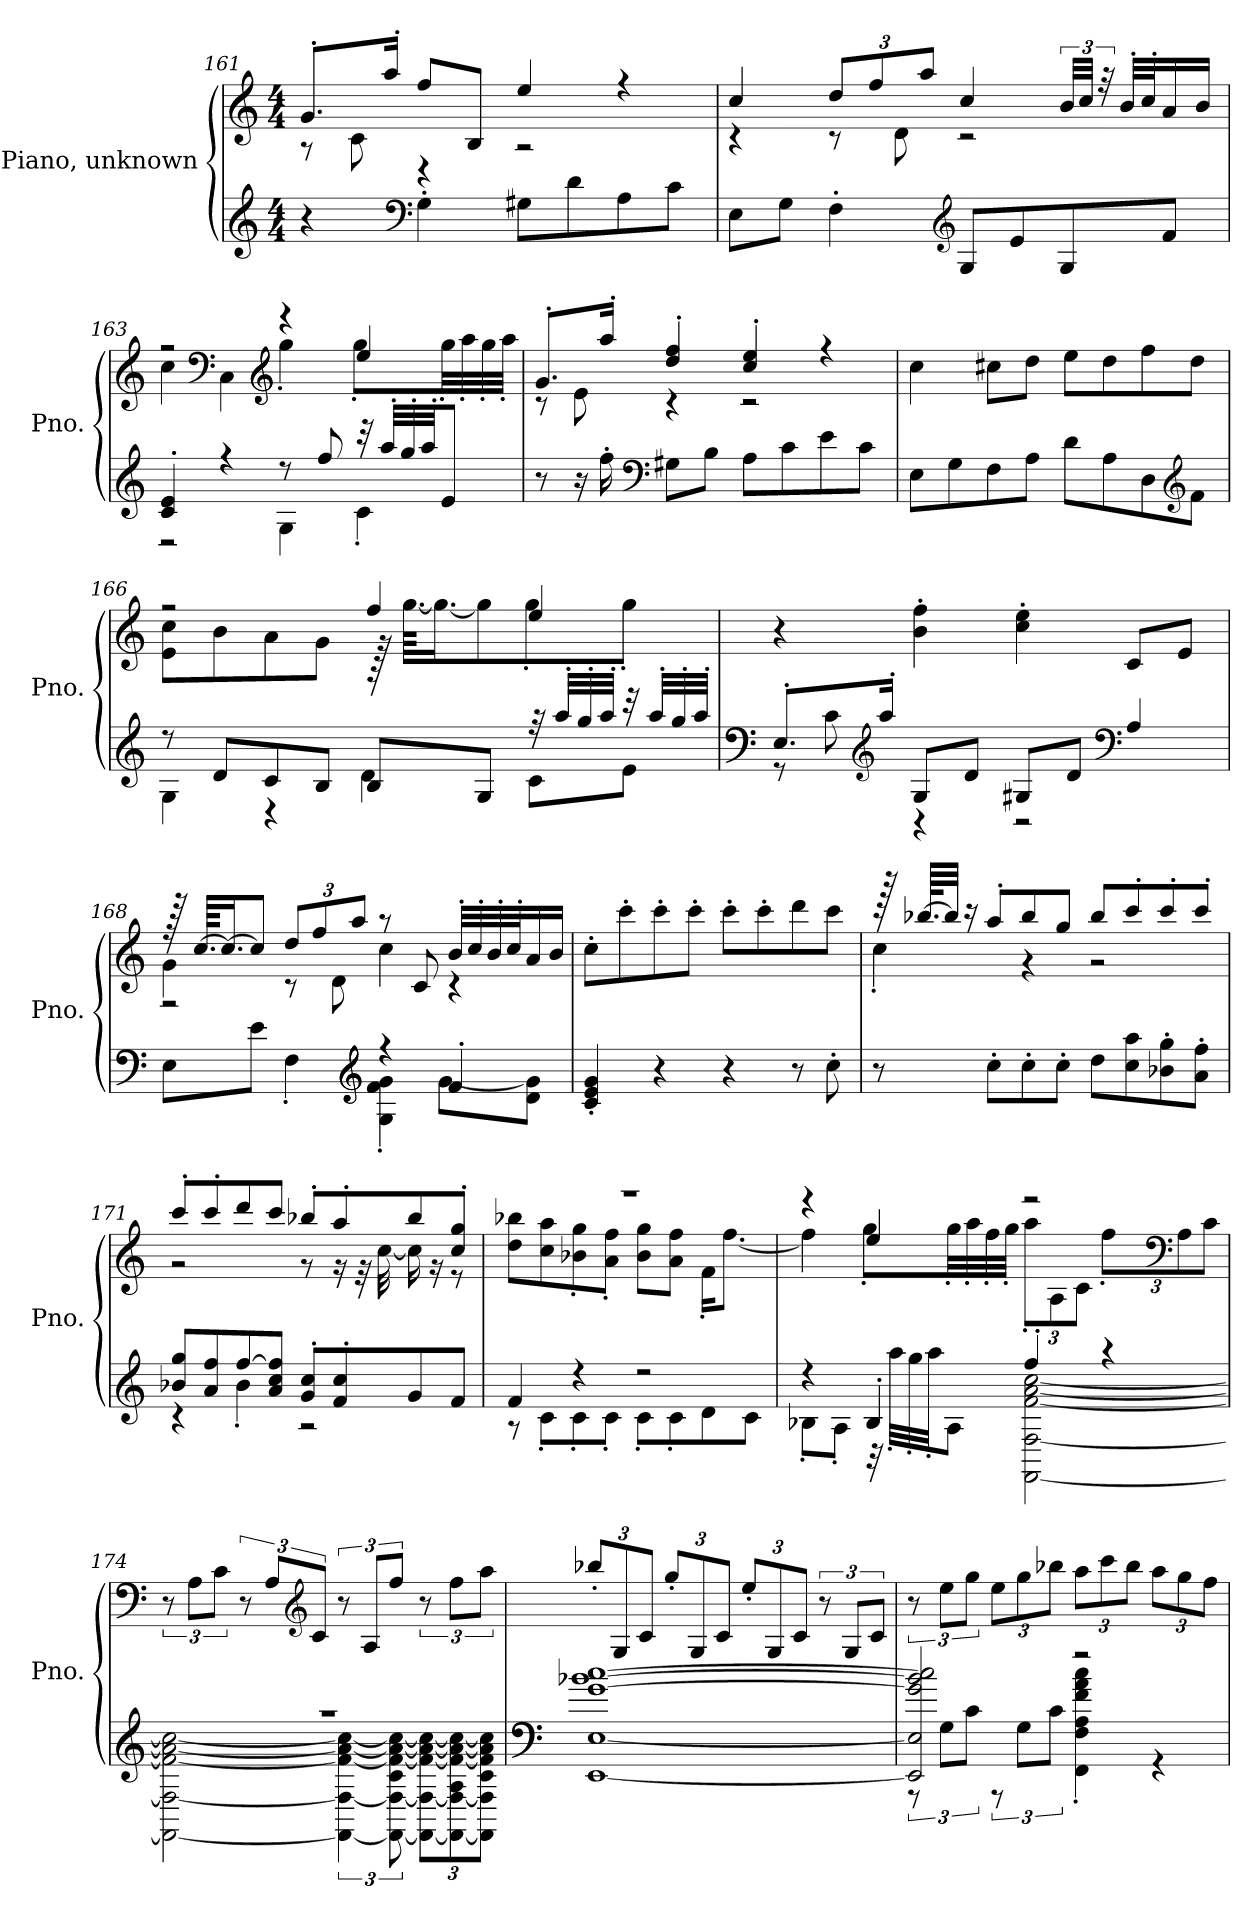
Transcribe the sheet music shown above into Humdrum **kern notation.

**kern	**kern
*part1	*part1
*staff2	*staff1
*I"Piano, unknown	*
*I'Pno.	*
*clefG2	*clefG2
*k[]	*k[]
*M4/4	*M4/4
=161	=161
*	*^
4r	8.g'/L	8r
.	.	8c\
.	16aa'/Jk	.
*clefF4	*	*
4G'\	8ff/L	4r
.	8B/J	.
8G#X\L	4ee/	2r
8d\	.	.
8A\	4r	.
8c\J	.	.
=162	=162	=162
8E\L	4cc/	4r
8G\J	.	.
*	*Xbrackettup	*
4F'\	12dd/L	8r
.	12ff/	.
.	.	8d\
.	12aa/J	.
*clefG2	*	*
8G/L	4cc/	2r
8e/	.	.
*	*brackettup	*
8G/	48b/LLL	.
.	48cc/JJJ	.
.	48r	.
.	32b'/LLL	.
.	32cc'/J	.
8f/J	16a/	.
.	16b/JJ	.
!!LO:LB:g=z	!!
=163	=163	=163
*^	*	*
4c/' 4e/'	2r	2r	4cc\
*	*	*clefF4	*
4r	.	.	4C\
*	*	*clefG2	*
8r	4G\	4r	4gg'\
8ff/	.	.	.
32r	4c'\	4ee/	8gg'\L
32aa'/LLL	.	.	.
32gg'/	.	.	.
32aa'/JJ	.	.	.
8e/J	.	.	32gg'\LL
.	.	.	32aa'\
.	.	.	32gg'\
.	.	.	32aa'\JJJ
*v	*v	*	*
=164	=164	=164
8r	8.g'/L	8r
16r	.	8e\
16ff'\	16aa'/Jk	.
*clefF4	*	*
8G#X\L	4dd/' 4ff/'	4r
8B\J	.	.
8A\L	4cc/' 4ee/'	2r
8c\	.	.
8e\	4r	.
8c\J	.	.
*	*v	*v
=165	=165
8E\L	4cc\
8G\	.
8F\	8cc#X\L
8A\J	8dd\J
8d\L	8ee\L
8A\	8dd\
8D\	8ff\
*clefG2	*
8f\J	8dd\J
!!LO:LB:g=z
=166	=166
*^	*^
8r	4G\	2r	8e\ 8cc\L
8d/L	.	.	8b\
8c/	4r	.	8a\
8B/J	.	.	8g\J
8B/L	4d\	4ff/	128r
.	.	.	[64.gg\KKLL
.	.	.	16.gg\J_
8G/J	.	.	8gg\]
32r	8c\L	4ee/	8gg'\
32aa'/LLL	.	.	.
32gg'/	.	.	.
32aa'/JJJ	.	.	.
32r	8e\J	.	8gg'\J
32aa'/LLL	.	.	.
32gg'/	.	.	.
32aa'/JJJ	.	.	.
*	*	*v	*v
=167	=167	=167
*clefF4	*	*
8.E'/L	8r	4r
.	8c\	.
*clefG2	*	*
16aa'/Jk	.	.
8G/L	4r	4b\' 4ff\'
8d/J	.	.
8G#X/L	2r	4cc\' 4ee\'
8d/J	.	.
*clefF4	*	*
4A/	.	8c/L
.	.	8e/J
!!LO:LB:g=z
=168	=168	=168
*	*	*^
2r	8E\L	128r	4g\
.	.	[64.cc/KKLL	.
.	.	16.cc/J_	.
.	8e\J	8cc/J]	.
*	*	*Xbrackettup	*
.	4F'\	12dd/L	8r
.	.	12ff/	.
.	.	.	8d\
.	.	12aa/J	.
*clefG2	*	*	*
4r	4G\' 4f\' 4g\'	8r	4cc\
.	.	8c/	.
4f'/	[8g\L	32b'/LLL	4r
.	.	32cc'/	.
.	.	32b'/	.
.	.	32cc'/J	.
.	8d\ 8g\]J	16a/	.
.	.	16b/JJ	.
*v	*v	*	*
*	*v	*v
=169	=169
4c/' 4e/' 4g/'	8cc'\L
.	8ccc'\
4r	8ccc'\
.	8ccc'\J
4r	8ccc'\L
.	8ccc'\
8r	8ddd\
8cc'\	8ccc\J
=170	=170
*	*^
8r	128r	4cc'\
.	[64.bb-X/KLLL	.
.	32bb-/JJJ]	.
.	16r	.
8cc'\L	8aa'/L	.
8cc'\	8bb-/	4r
8cc'\J	8gg/J	.
8dd\L	8bb-/L	2r
8cc\ 8aa\	8ccc'/	.
8b-X\' 8gg\'	8ccc'/	.
8a\' 8ff\'J	8ccc'/J	.
!!LO:LB:g=z	!!
=171	=171	=171
*^	*	*
8b-X/ 8gg/L	4r	8ccc'/L	2r
8a/ 8ff/	.	8ccc'/	.
[8ff/	4b-'\	8ddd/	.
8a/ 8cc/ 8ff/]J	.	8ccc/J	.
8g/' 8cc/'L	2r	8bb-X'/L	8r
8f/' 8cc/'	.	8aa'/	16r
.	.	.	32r
.	.	.	[32cc\
8g/	.	8bb-/	16cc\]
.	.	.	16r
8f/J	.	8cc/' 8gg/'J	8r
=172	=172	=172	=172
4f/	8r	1r	8dd\ 8bb-X\L
.	8c'\L	.	8cc\ 8aa\
4r	8c'\	.	8b-X\' 8gg\'
.	8c'\J	.	8a\' 8ff\'J
2r	8c'\L	.	8b-\ 8gg\L
.	8c'\	.	8a\ 8ff\J
.	8d\	.	16f'\KL
.	.	.	[8.ff\J
.	8c\J	.	.
!!LO:PB:g=z	!!
=173	=173	=173	=173
4r	8B-X'\L	4r	4ff\]
.	8A'\J	.	.
4B-'/	32r	4ee/	8gg'\L
.	32aa'\LLL	.	.
.	32gg'\	.	.
.	32aa'\JJ	.	.
.	8A\J	.	32gg'\LL
.	.	.	32aa'\
.	.	.	32ff'\
.	.	.	32gg'\JJJ
4ff'/	[2FF\ [2F\ [2f\ [2a\ [2cc\	2r	12aa'\L
.	.	.	12A\
.	.	.	12c\J
4r	.	.	12ff'\L
*	*	*clefF4	*
.	.	.	12A\
.	.	.	12c\J
*	*	*v	*v
=174	=174	=174
*	*	*brackettup
1r	2FF\_ 2F\_ 2f\_ 2a\_ 2cc\_	12r
.	.	12A\L
.	.	12c\J
.	.	12r
.	.	12A/L
*	*	*clefG2
.	.	12c/J
.	6FF\_ 6F\_ 6f\_ 6a\_ 6cc\_	12r
.	.	12A/L
.	12FF\_ 12F\_ 12c\ 12f\_ 12a\_ 12cc\_	12ff/J
*	*Xbrackettup	*
.	12FF\_ 12F\_ 12f\_ 12a\_ 12cc\_L	12r
.	12FF\_ 12F\_ 12A\ 12f\_ 12a\_ 12cc\_	12ff\L
.	12FF\] 12F\] 12c\ 12f\] 12a\] 12cc\]J	12aa\J
*v	*v	*
!!LO:LB:g=z
=175	=175
*clefF4	*
*	*Xbrackettup
[1EE [1E [1g [1b-X [1cc	12bb-X'/L
.	12G/
.	12c/J
.	12gg'/L
.	12G/
.	12c/J
.	12ee'/L
.	12G/
.	12c/J
*	*brackettup
.	12r
.	12G/L
.	12c/J
=176	=176
*^	*
*	*brackettup	*
2EE/] 2E/] 2g/] 2b-/] 2cc/]	12r	12r
.	12G\L	12ee\L
.	12c\J	12gg\J
*	*	*Xbrackettup
.	12r	12ee\L
.	12G\L	12gg\
.	12c\J	12bb-X\J
2r	4FF\' 4F\' 4A\' 4f\' 4a\' 4cc\'	12aa\L
.	.	12ccc\
.	.	12bb-\J
.	4r	12aa\L
.	.	12gg\
.	.	12ff\J
*v	*v	*
=	=
*-	*-
